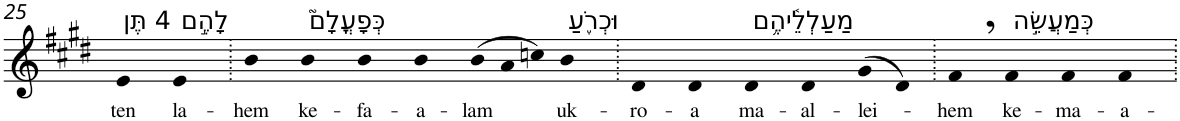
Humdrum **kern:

**kern	**text
*part1	*part1
*staff1	*staff1
*I"Piano	*
*I'Pno	*
!!LO:PB:g=z
*clefG2	*
*k[f#c#g#d#]	*
*E:	*
=25	=25
!LO:TX:a:t=4 תֶּן	!
!	!LO:LY:b
4e	ten
!LO:TX:a:t=לָהֶ֣ם	!
!	!LO:LY:b
4e	la-
=26.	=26.
!	!LO:LY:b
4b	-hem
!LO:TX:a:t=כְּפָעֳלָם֮	!
!	!LO:LY:b
4b	ke-
!	!LO:LY:b
4b	-fa-
!	!LO:LY:b
4b	-a-
*Xtuplet	*
!	!LO:LY:b
(>12b	-lam
12a	.
12ccn)	.
!LO:TX:a:t=וּכְרֹ֪עַ	!
!	!LO:LY:b
4b	uk-
=27.	=27.
!	!LO:LY:b
4d#	-ro-
!	!LO:LY:b
4d#	-a
!LO:TX:a:t=מַעַלְלֵ֫יהֶ֥ם	!
!	!LO:LY:b
4d#	ma-
!	!LO:LY:b
4d#	-al-
!	!LO:LY:b
(>8g#	-lei-
8d#)	.
=28.	=28.
!	!LO:LY:b
4f#,	-hem
!LO:TX:a:t=כְּמַעֲשֵׂ֣ה	!
!	!LO:LY:b
4f#	ke-
!	!LO:LY:b
4f#	-ma-
!	!LO:LY:b
4f#	-a-
=.	=.
*-	*-
